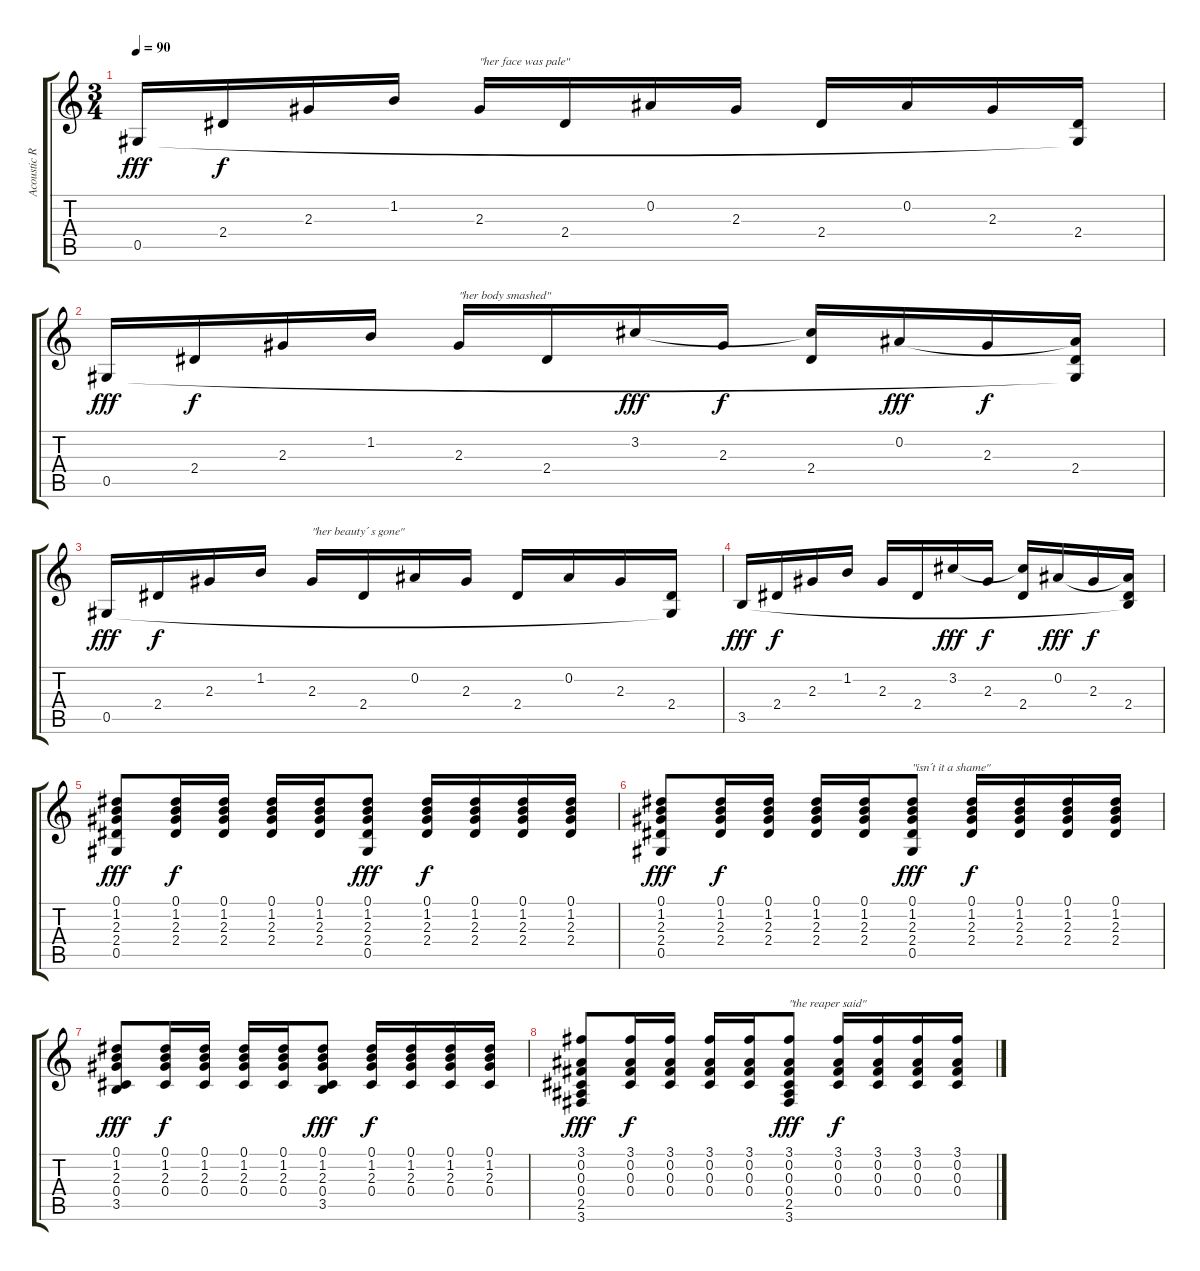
\track ("Acoustic Rythmic Guitar" "Acoustic R") {instrument acousticguitarnylon}
\staff {score tabs}
\tuning (Eb4 Bb3 Gb3 Db3 Ab2 Eb2) {hide}
\ts (3 4)
\tempo 90
\clef g2
\ks c
0.5.16{dy fff} 2.4.16{dy f} 2.3.16 1.2.16 2.3.16{txt "\"her face was pale\""} 2.4.16 0.2.16 2.3.16 2.4.16 0.2.16 2.3.16 (2.4 0.5{t}).16 |
0.5.16{dy fff} 2.4.16{dy f} 2.3.16 1.2.16 2.3.16{txt "\"her body smashed\""} 2.4.16 3.2.16{dy fff} 2.3.16{dy f} (3.2{t} 2.4).16 0.2.16{dy fff} 2.3.16{dy f} (0.2{t} 2.4 0.5{t}).16 |
0.5.16{dy fff} 2.4.16{dy f} 2.3.16 1.2.16 2.3.16{txt "\"her beauty´ s gone\""} 2.4.16 0.2.16 2.3.16 2.4.16 0.2.16 2.3.16 (2.4 0.5{t}).16 |
3.5.16{dy fff} 2.4.16{dy f} 2.3.16 1.2.16 2.3.16 2.4.16 3.2.16{dy fff} 2.3.16{dy f} (3.2{t} 2.4).16 0.2.16{dy fff} 2.3.16{dy f} (0.2{t} 2.4 3.5{t}).16 |
(0.1 1.2 2.3 2.4 0.5).8{dy fff} (0.1 1.2 2.3 2.4).16{dy f} (0.1 1.2 2.3 2.4).16 (0.1 1.2 2.3 2.4).16 (0.1 1.2 2.3 2.4).16 (0.1 1.2 2.3 2.4 0.5).8{dy fff} (0.1 1.2 2.3 2.4).16{dy f} (0.1 1.2 2.3 2.4).16 (0.1 1.2 2.3 2.4).16 (0.1 1.2 2.3 2.4).16 |
(0.1 1.2 2.3 2.4 0.5).8{dy fff} (0.1 1.2 2.3 2.4).16{dy f} (0.1 1.2 2.3 2.4).16 (0.1 1.2 2.3 2.4).16 (0.1 1.2 2.3 2.4).16 (0.1 1.2 2.3 2.4 0.5).8{txt "\"isn´t it a shame\"" dy fff} (0.1 1.2 2.3 2.4).16{dy f} (0.1 1.2 2.3 2.4).16 (0.1 1.2 2.3 2.4).16 (0.1 1.2 2.3 2.4).16 |
(0.1 1.2 2.3 0.4 3.5).8{dy fff} (0.1 1.2 2.3 0.4).16{dy f} (0.1 1.2 2.3 0.4).16 (0.1 1.2 2.3 0.4).16 (0.1 1.2 2.3 0.4).16 (0.1 1.2 2.3 0.4 3.5).8{dy fff} (0.1 1.2 2.3 0.4).16{dy f} (0.1 1.2 2.3 0.4).16 (0.1 1.2 2.3 0.4).16 (0.1 1.2 2.3 0.4).16 |
(3.1 0.2 0.3 0.4 2.5 3.6).8{dy fff} (3.1 0.2 0.3 0.4).16{dy f} (3.1 0.2 0.3 0.4).16 (3.1 0.2 0.3 0.4).16 (3.1 0.2 0.3 0.4).16 (3.1 0.2 0.3 0.4 2.5 3.6).8{txt "\"the reaper said\"" dy fff} (3.1 0.2 0.3 0.4).16{dy f} (3.1 0.2 0.3 0.4).16 (3.1 0.2 0.3 0.4).16 (3.1 0.2 0.3 0.4).16
